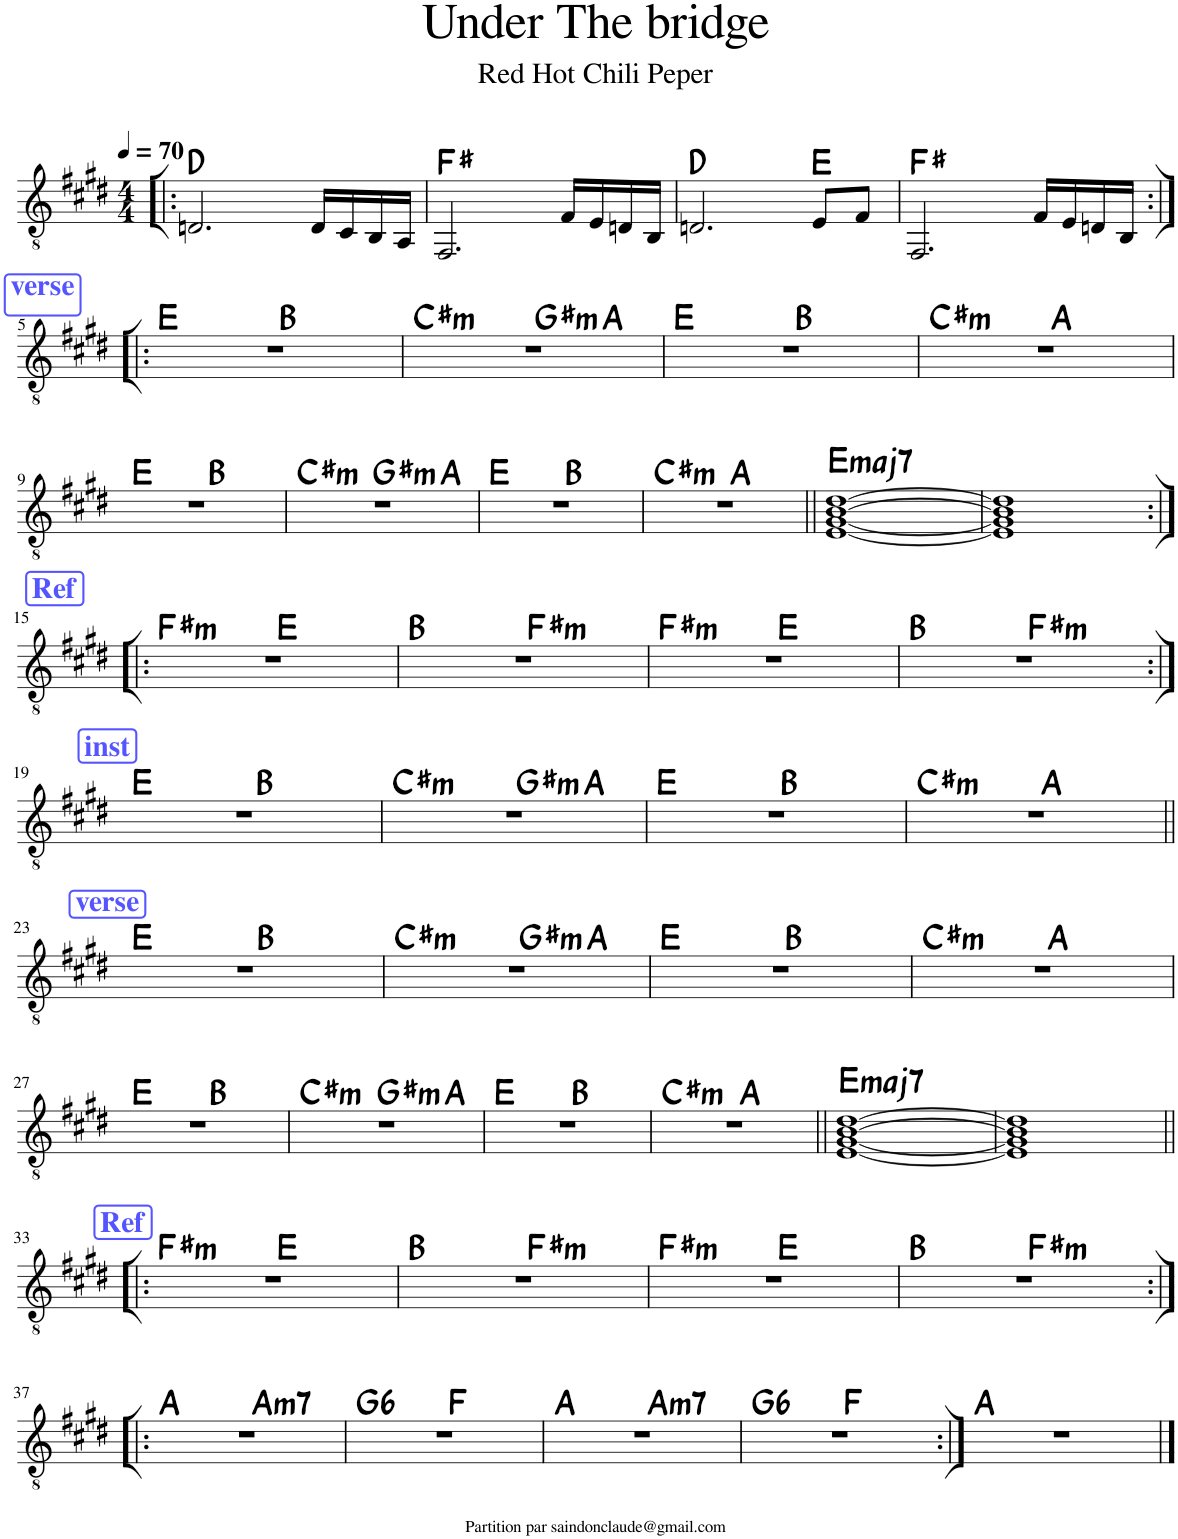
**kern	**harte
*part1	*part1
*staff1	*
*I"Classical Guitar	*
*I'Guit.	*
*clefGv2	*
*k[f#c#g#d#]	*
*M4/4	*
*MM70	*
=1!|:	=1!|:
2.Dn/	D:maj
16D/LL	.
16C#/	.
16BB/	.
16AA/JJ	.
=2	=2
2.FF#/	F#:maj
16F#/LL	.
16E/	.
16Dn/	.
16BB/JJ	.
=3	=3
2.Dn/	D:maj
8E/L	E:maj
8F#/J	.
=4	=4
2.FF#/	F#:maj
16F#/LL	.
16E/	.
16Dn/	.
16BB/JJ	.
!!LO:LB:g=z
!!LO:REH:place=s1:a:t=
!!LO:REH:place=s1:a:B:cj:color=#5555FF:fs=14:t=verse
=5:|!|:	=5:|!|:
*^	*
1r	2ryy	E:maj
.	2ryy	B:maj
=6	=6	=6
!	!	!LO:H:kt=m
*	*^	*
1r	2ryy	2.ryy	C#:min
!	!	!	!LO:H:kt=m
.	2ryy	.	G#:min
.	.	4ryy	A:maj
*	*v	*v	*
=7	=7	=7
1r	2ryy	E:maj
.	2ryy	B:maj
=8	=8	=8
!	!	!LO:H:kt=m
1r	2ryy	C#:min
.	2ryy	A:maj
!!LO:LB:g=z	!!
=9	=9	=9
1r	2ryy	E:maj
.	2ryy	B:maj
=10	=10	=10
!	!	!LO:H:kt=m
*	*^	*
1r	2ryy	2.ryy	C#:min
!	!	!	!LO:H:kt=m
.	2ryy	.	G#:min
.	.	4ryy	A:maj
*	*v	*v	*
=11	=11	=11
1r	2ryy	E:maj
.	2ryy	B:maj
=12	=12	=12
!	!	!LO:H:kt=m
1r	2ryy	C#:min
.	2ryy	A:maj
=13||	=13||	=13||
!	!	!LO:H:kt=maj7
*v	*v	*
[1E [1G# [1B [1d#	E:maj7
=14	=14
1E] 1G#] 1B] 1d#]	.
!!LO:LB:g=z
!!LO:REH:place=s1:a:B:cj:color=#5555FF:fs=14:t=Ref
=15:|!|:	=15:|!|:
!	!LO:H:kt=m
*^	*
1r	2ryy	F#:min
.	2ryy	E:maj
=16	=16	=16
1r	2ryy	B:maj
!	!	!LO:H:kt=m
.	2ryy	F#:min
=17	=17	=17
!	!	!LO:H:kt=m
1r	2ryy	F#:min
.	2ryy	E:maj
=18	=18	=18
1r	2ryy	B:maj
!	!	!LO:H:kt=m
.	2ryy	F#:min
!!LO:LB:g=z	!!
!!LO:REH:place=s1:a:B:cj:color=#5555FF:fs=14:t=inst	!!
=19:|!	=19:|!	=19:|!
1r	2ryy	E:maj
.	2ryy	B:maj
=20	=20	=20
!	!	!LO:H:kt=m
*	*^	*
1r	2ryy	2.ryy	C#:min
!	!	!	!LO:H:kt=m
.	2ryy	.	G#:min
.	.	4ryy	A:maj
*	*v	*v	*
=21	=21	=21
1r	2ryy	E:maj
.	2ryy	B:maj
=22	=22	=22
!	!	!LO:H:kt=m
1r	2ryy	C#:min
.	2ryy	A:maj
!!LO:LB:g=z	!!
!!LO:REH:place=s1:a:B:cj:color=#5555FF:fs=14:t=verse	!!
=23||	=23||	=23||
1r	2ryy	E:maj
.	2ryy	B:maj
=24	=24	=24
!	!	!LO:H:kt=m
*	*^	*
1r	2ryy	2.ryy	C#:min
!	!	!	!LO:H:kt=m
.	2ryy	.	G#:min
.	.	4ryy	A:maj
*	*v	*v	*
=25	=25	=25
1r	2ryy	E:maj
.	2ryy	B:maj
=26	=26	=26
!	!	!LO:H:kt=m
1r	2ryy	C#:min
.	2ryy	A:maj
!!LO:LB:g=z	!!
=27	=27	=27
1r	2ryy	E:maj
.	2ryy	B:maj
=28	=28	=28
!	!	!LO:H:kt=m
*	*^	*
1r	2ryy	2.ryy	C#:min
!	!	!	!LO:H:kt=m
.	2ryy	.	G#:min
.	.	4ryy	A:maj
*	*v	*v	*
=29	=29	=29
1r	2ryy	E:maj
.	2ryy	B:maj
=30	=30	=30
!	!	!LO:H:kt=m
1r	2ryy	C#:min
.	2ryy	A:maj
=31||	=31||	=31||
!	!	!LO:H:kt=maj7
*v	*v	*
[1E [1G# [1B [1d#	E:maj7
=32	=32
1E] 1G#] 1B] 1d#]	.
!!LO:LB:g=z
!!LO:REH:place=s1:a:B:cj:color=#5555FF:fs=14:t=Ref
=33!|:	=33!|:
!	!LO:H:kt=m
*^	*
1r	2ryy	F#:min
.	2ryy	E:maj
=34	=34	=34
1r	2ryy	B:maj
!	!	!LO:H:kt=m
.	2ryy	F#:min
=35	=35	=35
!	!	!LO:H:kt=m
1r	2ryy	F#:min
.	2ryy	E:maj
=36	=36	=36
1r	2ryy	B:maj
!	!	!LO:H:kt=m
.	2ryy	F#:min
!!LO:LB:g=z	!!
=37:|!|:	=37:|!|:	=37:|!|:
1r	2ryy	A:maj
!	!	!LO:H:kt=m7
.	2ryy	A:min7
=38	=38	=38
!	!	!LO:H:kt=6
1r	2ryy	G:maj6
.	2ryy	F:maj
=39	=39	=39
1r	2ryy	A:maj
!	!	!LO:H:kt=m7
.	2ryy	A:min7
=40	=40	=40
!	!	!LO:H:kt=6
1r	2ryy	G:maj6
.	2ryy	F:maj
*v	*v	*
=41:|!	=41:|!
1r	A:maj
==	==
*-	*-
